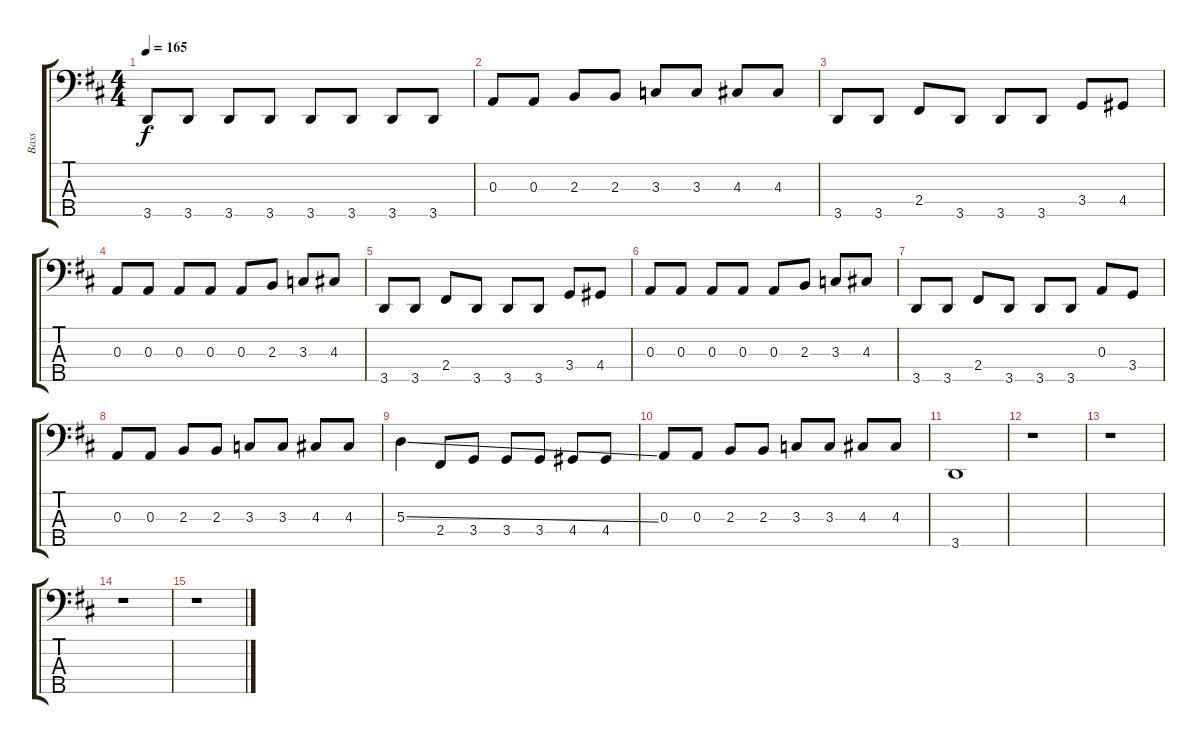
\track ("Bass" "Bass") {instrument electricbassfinger}
\staff {score tabs}
\tuning (G2 D2 A1 E1 B0) {hide}
\ts (4 4)
\tempo 165
\clef f4
\ks d
3.5.8{dy f} 3.5.8 3.5.8 3.5.8 3.5.8 3.5.8 3.5.8 3.5.8 |
0.3.8 0.3.8 2.3.8 2.3.8 3.3.8 3.3.8 4.3.8 4.3.8 |
3.5.8 3.5.8 2.4.8 3.5.8 3.5.8 3.5.8 3.4.8 4.4.8 |
0.3.8 0.3.8 0.3.8 0.3.8 0.3.8 2.3.8 3.3.8 4.3.8 |
3.5.8 3.5.8 2.4.8 3.5.8 3.5.8 3.5.8 3.4.8 4.4.8 |
0.3.8 0.3.8 0.3.8 0.3.8 0.3.8 2.3.8 3.3.8 4.3.8 |
3.5.8 3.5.8 2.4.8 3.5.8 3.5.8 3.5.8 0.3.8 3.4.8 |
0.3.8 0.3.8 2.3.8 2.3.8 3.3.8 3.3.8 4.3.8 4.3.8 |
5.3{ss}.4 2.4.8 3.4.8 3.4.8 3.4.8 4.4.8 4.4.8 |
0.3.8 0.3.8 2.3.8 2.3.8 3.3.8 3.3.8 4.3.8 4.3.8 |
3.5.1 |
r.1 |
r.1 |
r.1 |
r.1
